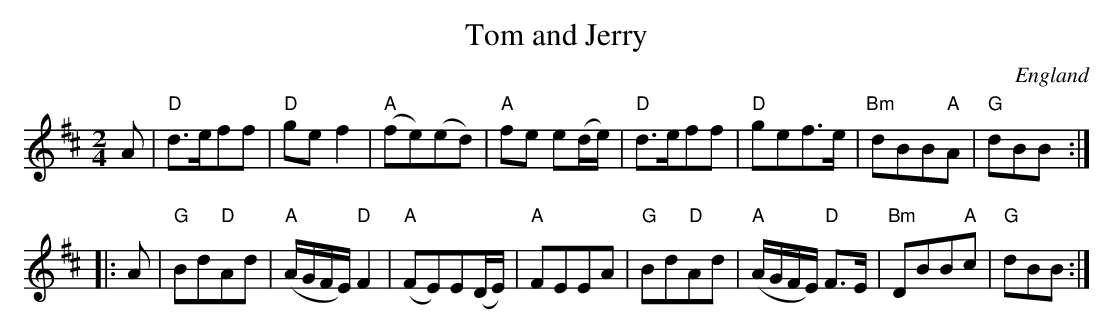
X:1
T:Tom and Jerry
M:2/4
L:1/8
O:England
K:D
A|\
"D"d>eff|"D"ge f2|"A"(fe)(ed)|"A"fe e(d/e/)|\
"D"d>eff|"D"gef>e|"Bm"dBB"A"A|"G"dBB:|
|:A|\
"G"Bd"D"Ad|"A"(A/G/F/E/) "D"F2|\
"A"(FE)E(D/E/)|"A"FEEA|\
"G"Bd"D"Ad|"A"(A/G/F/E/) "D"F>E|"Bm"DBB"A"c|"G"dBB:|
